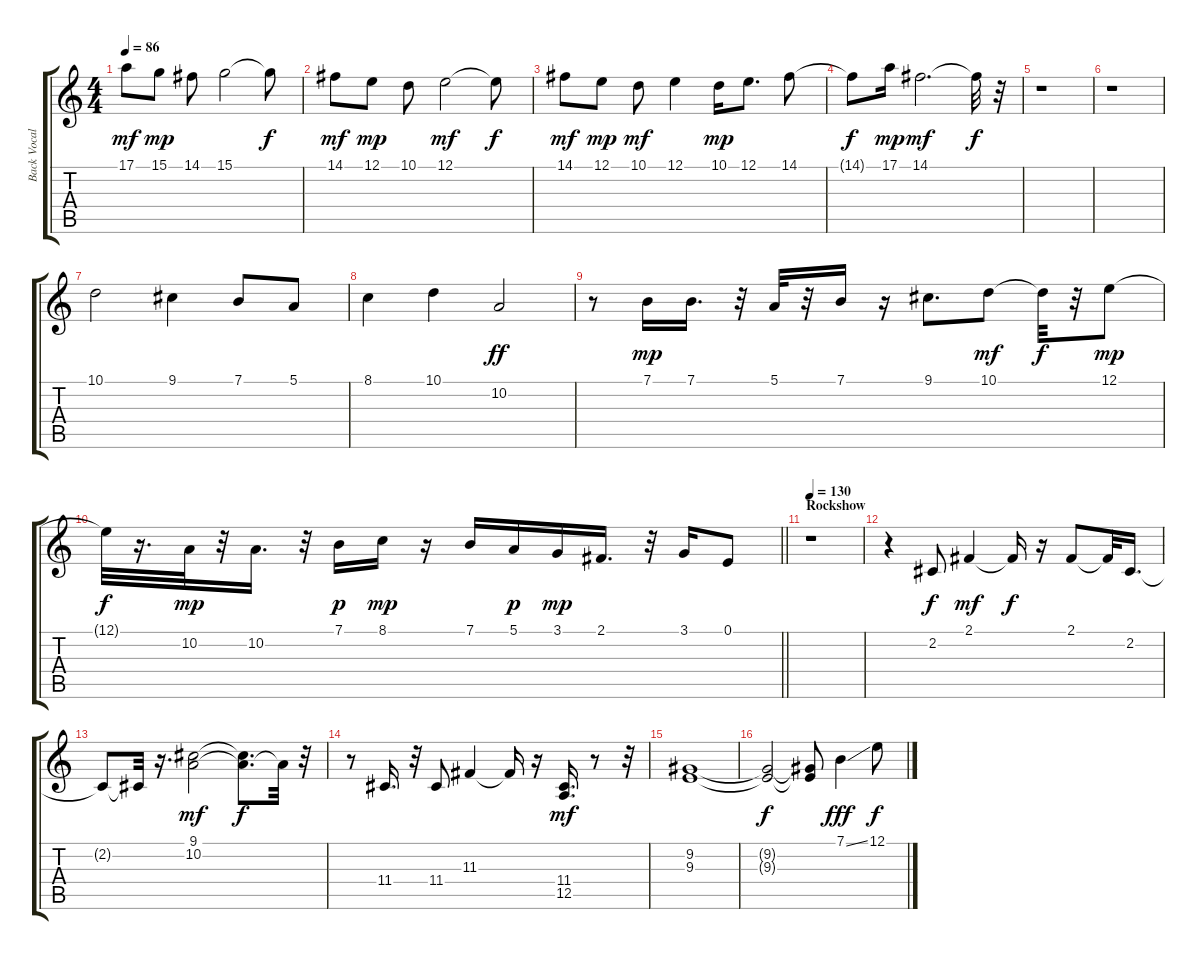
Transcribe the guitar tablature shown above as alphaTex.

\track ("Back Vocal" "Back Vocal") {instrument panflute}
\staff {score tabs}
\tuning (E4 B3 G3 D3 A2 E2) {hide}
\ts (4 4)
\tempo 86
\clef g2
\ks c
17.1.8{dy mf} 15.1.8{dy mp} 14.1.8 15.1.2 15.1{t}.8{dy f} |
14.1.8{dy mf} 12.1.8{dy mp} 10.1.8 12.1.2{dy mf} 12.1{t}.8{dy f} |
14.1.8{dy mf} 12.1.8{dy mp} 10.1.8{dy mf} 12.1.4 10.1.16{dy mp} 12.1.8{d} 14.1.8 |
14.1{t}.8{dy f} 17.1.16{dy mp} 14.1.2{d dy mf} 14.1{t}.32{dy f} r.32 |
r.1 |
r.1 |
10.1.2 9.1.4 7.1.8 5.1.8 |
8.1.4 10.1.4 10.2.2{dy ff} |
r.8 7.1.16{dy mp} 7.1.16{d} r.32 5.1.32 r.32 7.1.16 r.16 9.1.8{d} 10.1.8{dy mf} 10.1{t}.32{dy f} r.32 12.1.8{dy mp} |
\barLineRight lightlight
12.1{t}.32{dy f} r.16{d} 10.2.32{dy mp} r.32 10.2.16{d} r.32 7.1.16{dy p} 8.1.16{dy mp} r.16 7.1.16 5.1.16{dy p} 3.1.16{dy mp} 2.1.16{d} r.32 3.1.16 0.1.8 |
\section ("" "Rockshow")
\tempo 130
r.1{volume 13 instrument acousticguitarsteel} |
r.4 2.2.8{dy f} 2.1.4{dy mf} 2.1{t}.16{dy f} r.16 2.1.8 2.1{t}.32 2.2.16{d} |
2.2{t}.8 2.2{t}.32 r.16{d} (9.1 10.2).2{dy mf} (9.1{t} 10.2{t}).8{d dy f} 10.2{t}.32 r.32 |
r.8 11.4.16{d} r.32 11.4.8 11.3.4 11.3{t}.16 r.16 (11.4 12.5).16{d dy mf} r.8 r.32 |
(9.2 9.3).1 |
(9.2{t} 9.3{t}).2{dy f} (9.2{t} 9.3{t}).8 7.1{ss}.4{dy fff} 12.1.8{dy f}
